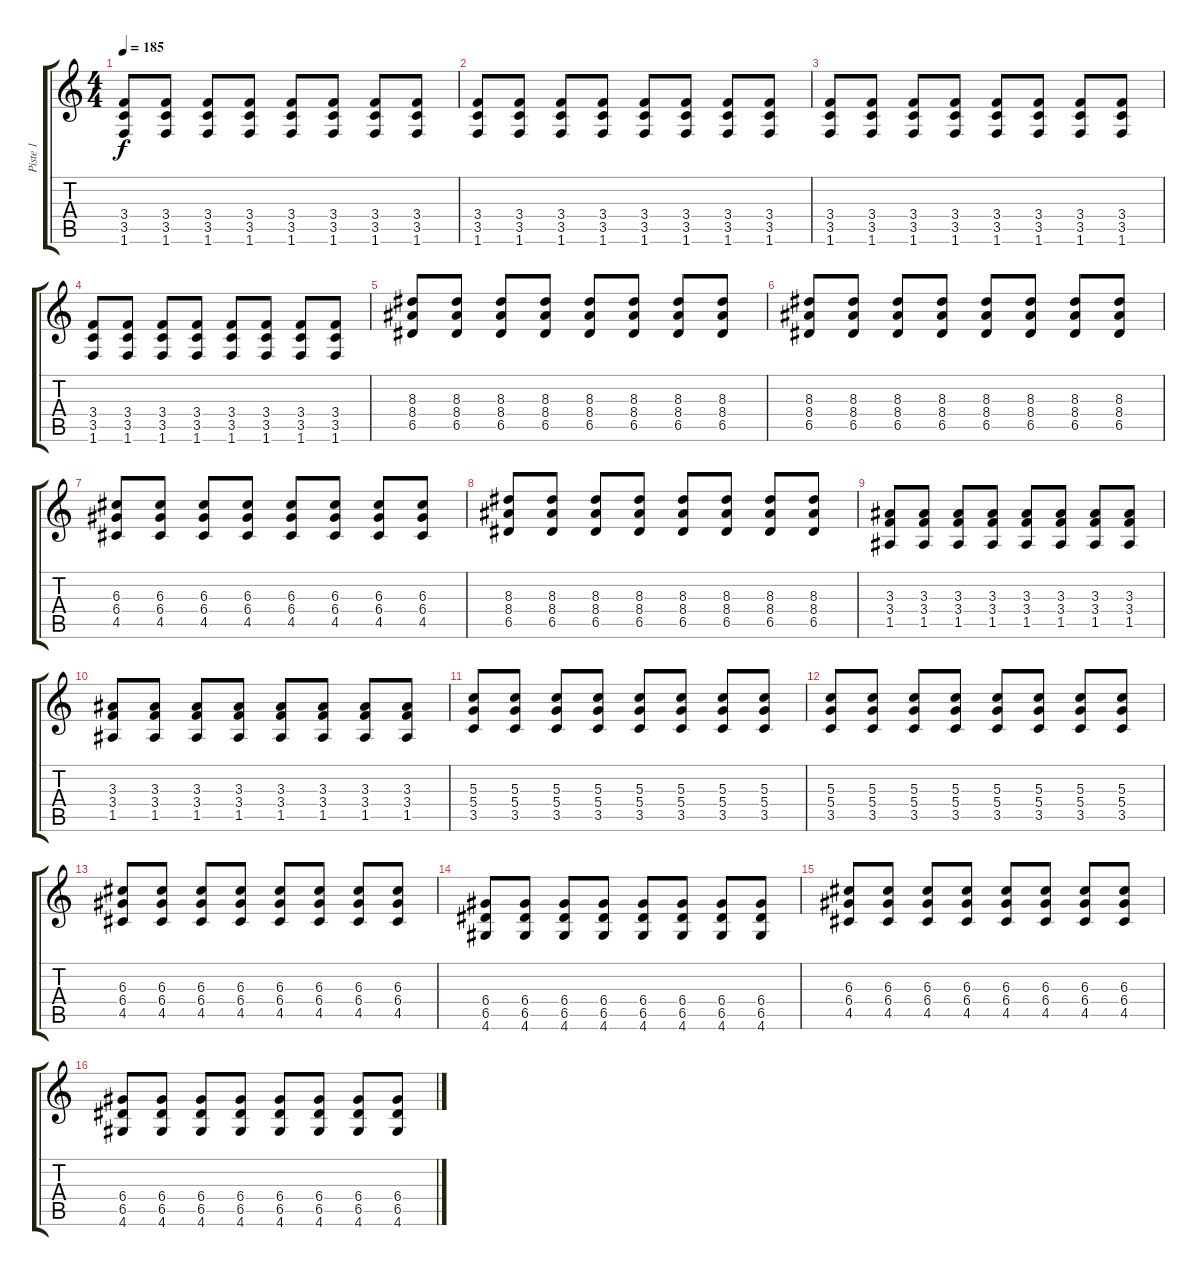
\track ("Piste 1" "Piste 1") {instrument distortionguitar}
\staff {score tabs}
\tuning (E4 B3 G3 D3 A2 E2) {hide}
\ts (4 4)
\tempo 185
\clef g2
\ks c
(3.4 3.5 1.6).8{dy f volume 13} (3.4 3.5 1.6).8 (3.4 3.5 1.6).8 (3.4 3.5 1.6).8 (3.4 3.5 1.6).8 (3.4 3.5 1.6).8 (3.4 3.5 1.6).8 (3.4 3.5 1.6).8 |
(3.4 3.5 1.6).8 (3.4 3.5 1.6).8 (3.4 3.5 1.6).8 (3.4 3.5 1.6).8 (3.4 3.5 1.6).8 (3.4 3.5 1.6).8 (3.4 3.5 1.6).8 (3.4 3.5 1.6).8 |
(3.4 3.5 1.6).8 (3.4 3.5 1.6).8 (3.4 3.5 1.6).8 (3.4 3.5 1.6).8 (3.4 3.5 1.6).8 (3.4 3.5 1.6).8 (3.4 3.5 1.6).8 (3.4 3.5 1.6).8 |
(3.4 3.5 1.6).8 (3.4 3.5 1.6).8 (3.4 3.5 1.6).8 (3.4 3.5 1.6).8 (3.4 3.5 1.6).8 (3.4 3.5 1.6).8 (3.4 3.5 1.6).8 (3.4 3.5 1.6).8 |
(8.3 8.4 6.5).8 (8.3 8.4 6.5).8 (8.3 8.4 6.5).8 (8.3 8.4 6.5).8 (8.3 8.4 6.5).8 (8.3 8.4 6.5).8 (8.3 8.4 6.5).8 (8.3 8.4 6.5).8 |
(8.3 8.4 6.5).8 (8.3 8.4 6.5).8 (8.3 8.4 6.5).8 (8.3 8.4 6.5).8 (8.3 8.4 6.5).8 (8.3 8.4 6.5).8 (8.3 8.4 6.5).8 (8.3 8.4 6.5).8 |
(6.3 6.4 4.5).8 (6.3 6.4 4.5).8 (6.3 6.4 4.5).8 (6.3 6.4 4.5).8 (6.3 6.4 4.5).8 (6.3 6.4 4.5).8 (6.3 6.4 4.5).8 (6.3 6.4 4.5).8 |
(8.3 8.4 6.5).8 (8.3 8.4 6.5).8 (8.3 8.4 6.5).8 (8.3 8.4 6.5).8 (8.3 8.4 6.5).8 (8.3 8.4 6.5).8 (8.3 8.4 6.5).8 (8.3 8.4 6.5).8 |
(3.3 3.4 1.5).8 (3.3 3.4 1.5).8 (3.3 3.4 1.5).8 (3.3 3.4 1.5).8 (3.3 3.4 1.5).8 (3.3 3.4 1.5).8 (3.3 3.4 1.5).8 (3.3 3.4 1.5).8 |
(3.3 3.4 1.5).8 (3.3 3.4 1.5).8 (3.3 3.4 1.5).8 (3.3 3.4 1.5).8 (3.3 3.4 1.5).8 (3.3 3.4 1.5).8 (3.3 3.4 1.5).8 (3.3 3.4 1.5).8 |
(5.3 5.4 3.5).8 (5.3 5.4 3.5).8 (5.3 5.4 3.5).8 (5.3 5.4 3.5).8 (5.3 5.4 3.5).8 (5.3 5.4 3.5).8 (5.3 5.4 3.5).8 (5.3 5.4 3.5).8 |
(5.3 5.4 3.5).8 (5.3 5.4 3.5).8 (5.3 5.4 3.5).8 (5.3 5.4 3.5).8 (5.3 5.4 3.5).8 (5.3 5.4 3.5).8 (5.3 5.4 3.5).8 (5.3 5.4 3.5).8 |
(6.3 6.4 4.5).8 (6.3 6.4 4.5).8 (6.3 6.4 4.5).8 (6.3 6.4 4.5).8 (6.3 6.4 4.5).8 (6.3 6.4 4.5).8 (6.3 6.4 4.5).8 (6.3 6.4 4.5).8 |
(6.4 6.5 4.6).8 (6.4 6.5 4.6).8 (6.4 6.5 4.6).8 (6.4 6.5 4.6).8 (6.4 6.5 4.6).8 (6.4 6.5 4.6).8 (6.4 6.5 4.6).8 (6.4 6.5 4.6).8 |
(6.3 6.4 4.5).8 (6.3 6.4 4.5).8 (6.3 6.4 4.5).8 (6.3 6.4 4.5).8 (6.3 6.4 4.5).8 (6.3 6.4 4.5).8 (6.3 6.4 4.5).8 (6.3 6.4 4.5).8 |
(6.4 6.5 4.6).8 (6.4 6.5 4.6).8 (6.4 6.5 4.6).8 (6.4 6.5 4.6).8 (6.4 6.5 4.6).8 (6.4 6.5 4.6).8 (6.4 6.5 4.6).8 (6.4 6.5 4.6).8
